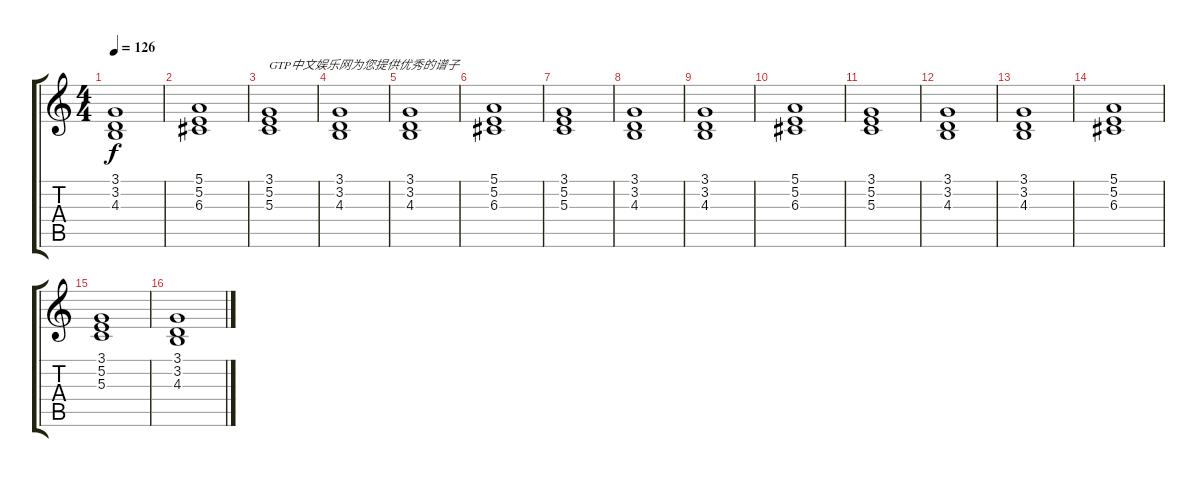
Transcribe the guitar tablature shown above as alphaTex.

\track "" {instrument stringensemble1}
\staff {score tabs}
\tuning (E4 B3 G3 D3 A2 E2) {hide}
\ts (4 4)
\tempo 126
\clef g2
\ks c
(3.1 3.2 4.3).1{dy f instrument stringensemble1} |
(5.1 5.2 6.3).1 |
(3.1 5.2 5.3).1{txt "GTP中文娱乐网为您提供优秀的谱子"} |
(3.1 3.2 4.3).1 |
(3.1 3.2 4.3).1 |
(5.1 5.2 6.3).1 |
(3.1 5.2 5.3).1 |
(3.1 3.2 4.3).1 |
(3.1 3.2 4.3).1 |
(5.1 5.2 6.3).1 |
(3.1 5.2 5.3).1 |
(3.1 3.2 4.3).1 |
(3.1 3.2 4.3).1 |
(5.1 5.2 6.3).1 |
(3.1 5.2 5.3).1 |
(3.1 3.2 4.3).1
